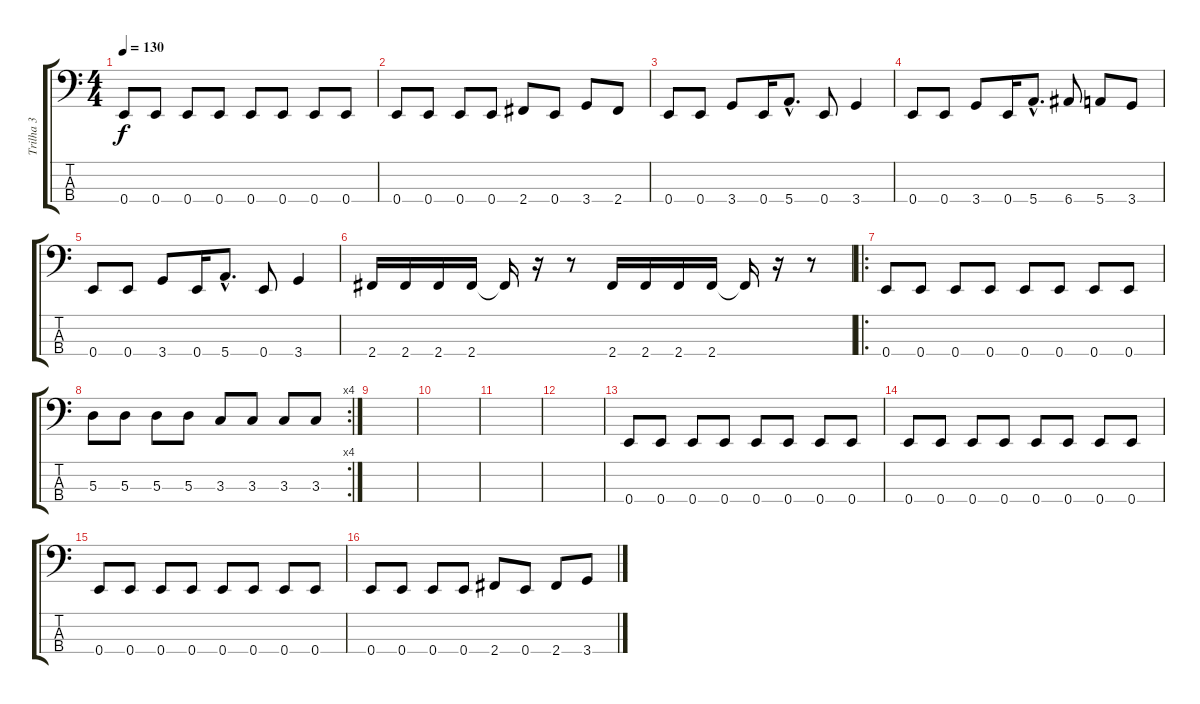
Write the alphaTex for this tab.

\track ("Trilha 3" "Trilha 3") {instrument electricbasspick}
\staff {score tabs}
\tuning (G2 D2 A1 E1) {hide}
\ts (4 4)
\tempo 130
\clef f4
\ks c
0.4.8{dy f} 0.4.8 0.4.8 0.4.8 0.4.8 0.4.8 0.4.8 0.4.8 |
0.4.8 0.4.8 0.4.8 0.4.8 2.4.8 0.4.8 3.4.8 2.4.8 |
0.4.8 0.4.8 3.4.8 0.4.16 5.4{hac}.8{d} 0.4.8 3.4.4 |
0.4.8 0.4.8 3.4.8 0.4.16 5.4{hac}.8{d} 6.4.8 5.4.8 3.4.8 |
0.4.8 0.4.8 3.4.8 0.4.16 5.4{hac}.8{d} 0.4.8 3.4.4 |
2.4.16 2.4.16 2.4.16 2.4.16 2.4{t}.16 r.16 r.8 2.4.16 2.4.16 2.4.16 2.4.16 2.4{t}.16 r.16 r.8 |
\ro
0.4.8 0.4.8 0.4.8 0.4.8 0.4.8 0.4.8 0.4.8 0.4.8 |
\rc 4
5.3.8 5.3.8 5.3.8 5.3.8 3.3.8 3.3.8 3.3.8 3.3.8 |
|
|
|
|
0.4.8 0.4.8 0.4.8 0.4.8 0.4.8 0.4.8 0.4.8 0.4.8 |
0.4.8 0.4.8 0.4.8 0.4.8 0.4.8 0.4.8 0.4.8 0.4.8 |
0.4.8 0.4.8 0.4.8 0.4.8 0.4.8 0.4.8 0.4.8 0.4.8 |
0.4.8 0.4.8 0.4.8 0.4.8 2.4.8 0.4.8 2.4.8 3.4.8
